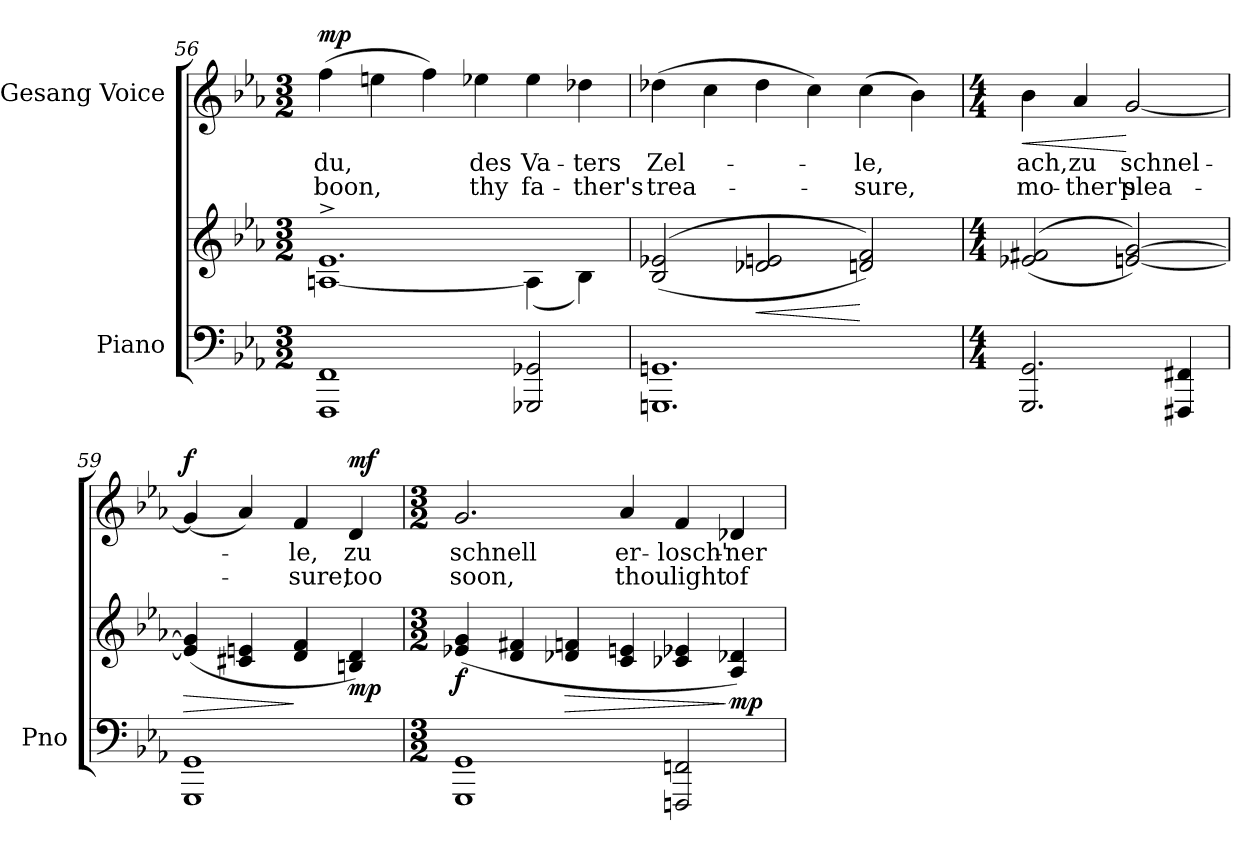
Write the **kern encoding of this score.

**kern	**kern	**dynam	**kern	**text	**text	**dynam
*part2	*part2	*part2	*part1	*part1	*part1	*part1
*staff3	*staff2	*staff2/3	*staff1	*staff1	*staff1	*staff1
*I"Piano	*	*	*I"Gesang Voice	*	*	*
*I'Pno	*	*	*	*	*	*
*clefF4	*clefG2	*	*clefG2	*	*	*
*k[b-e-a-]	*k[b-e-a-]	*	*k[b-e-a-]	*	*	*
*M3/2	*M3/2	*	*M3/2	*	*	*
=56	=56	=56	=56	=56	=56	=56
*	*^	*	*	*	*	*
!	!	!	!	!	!LO:LY:b	!LO:LY:b	!LO:DY:a
1FFF 1FF	1.e-^	[1An	.	(4ff\	du,	boon,	mp
.	.	.	.	4een\	.	.	.
.	.	.	.	4ff\)	.	.	.
!	!	!	!	!	!LO:LY:b	!LO:LY:b	!
.	.	.	.	4ee-X\	des	thy	.
!	!	!	!	!	!LO:LY:b	!LO:LY:b	!
2GGG-X/ 2GG-X/	.	(4A\]	.	4ee-\	Va-	fa-	.
!	!	!	!	!	!LO:LY:b	!LO:LY:b	!
.	.	4B-\)	.	4dd-X\	-ters	-ther's	.
=57	=57	=57	=57	=57	=57	=57	=57
!	!	!	!	!	!LO:LY:b	!LO:LY:b	!
*	*v	*v	*	*	*	*	*
1.GGGn 1.GGn	(>(2B-/ 2e-X/	.	(4dd-X\	Zel-	trea-	.
.	.	.	4cc\	.	.	.
!	!	!LO:HP:b	!	!	!	!
.	2d-X/ 2en/	<	4dd-\	.	.	.
.	.	.	4cc\)	.	.	.
!	!	!	!	!LO:LY:b	!LO:LY:b	!
.	2dn/ 2f/))	[	(4cc\	-le,	-sure,	.
.	.	.	4b-\)	.	.	.
!!LO:PB:g=z
=58	=58	=58	=58	=58	=58	=58
*M4/4	*M4/4	*	*M4/4	*	*	*
!	!	!LO:DY:b=2	!	!LO:LY:b	!LO:LY:b	!LO:HP:b
!	!	!LO:DY:n=1:b	!	!	!	!
2.GGG/ 2.GG/	(>(2e-X/ 2f#X/	p f	4b-\	ach,	mo-	<
!	!	!	!	!LO:LY:b	!LO:LY:b	!
.	.	.	4a-/	zu	-ther's	.
!	!	!	!	!LO:LY:b	!LO:LY:b	!
.	[2en/ [2g/))	.	[2g/	schnel-	plea-	[
4FFF#X/ 4FF#X/	.	.	.	.	.	.
=59	=59	=59	=59	=59	=59	=59
!	!	!LO:HP:b	!	!	!	!LO:DY:a
1GGG 1GG	(>4e/] 4g/]	>	(4g/]	.	.	f
.	4c#X/ 4en/	.	4a-/)	.	.	.
!	!	!	!	!LO:LY:b	!LO:LY:b	!
.	4d/ 4f/	]	4f/	-le,	-sure,	.
!	!	!LO:DY:b	!	!LO:LY:b	!LO:LY:b	!LO:DY:a
.	4Bn/ 4d/)	mp	4d/	zu	too	mf
=60	=60	=60	=60	=60	=60	=60
*M3/2	*M3/2	*	*M3/2	*	*	*
!	!	!LO:DY:b	!	!LO:LY:b	!LO:LY:b	!
1GGG 1GG	(>4e-X/ 4g/	f	2.g/	schnell	soon,	.
.	4d/ 4f#X/	.	.	.	.	.
!	!	!LO:HP:b	!	!	!	!
.	4d-X/ 4fn/	>	.	.	.	.
!	!	!	!	!LO:LY:b	!LO:LY:b	!
.	4c/ 4en/	.	4a-/	er-	thou	.
!	!	!	!	!LO:LY:b	!LO:LY:b	!
2FFFn/ 2FFn/	4c-X/ 4e-X/	.	4f/	-losch'-	light	.
!	!	!LO:DY:n=1:b	!	!LO:LY:b	!LO:LY:b	!
.	4A-/ 4d-X/)	] mp	4d-X/	-ner	of	.
=	=	=	=	=	=	=
*-	*-	*-	*-	*-	*-	*-
